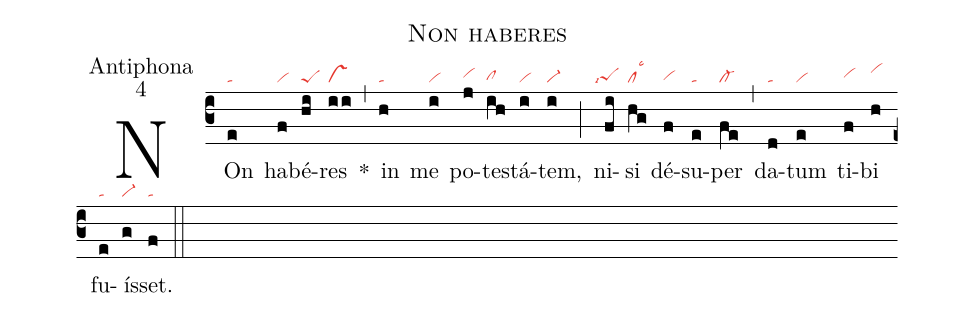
name:Non haberes;
office-part:Antiphona;
mode:4;
nabc-lines:1;
%%
(c3)
NOn(e|ta) ha(f|vi)bé(hi|peS)res(ii|vs) *(,)
in(h|ta) me(i|vi) po(j|vihh)te(ih|clhg)stá(i|vi)tem,(i|vi-) (;)
ni(fi|```peShglsi7)si(hg|cllsc3) dé(f|vihg)su(e|ta)per(fe|cl-) (,)
da(d|ta)tum(e|vi) ti(f|vihh)bi(h|vihj) fu(e|ta)ís(g|vi-)set.(f|ta) (::)
